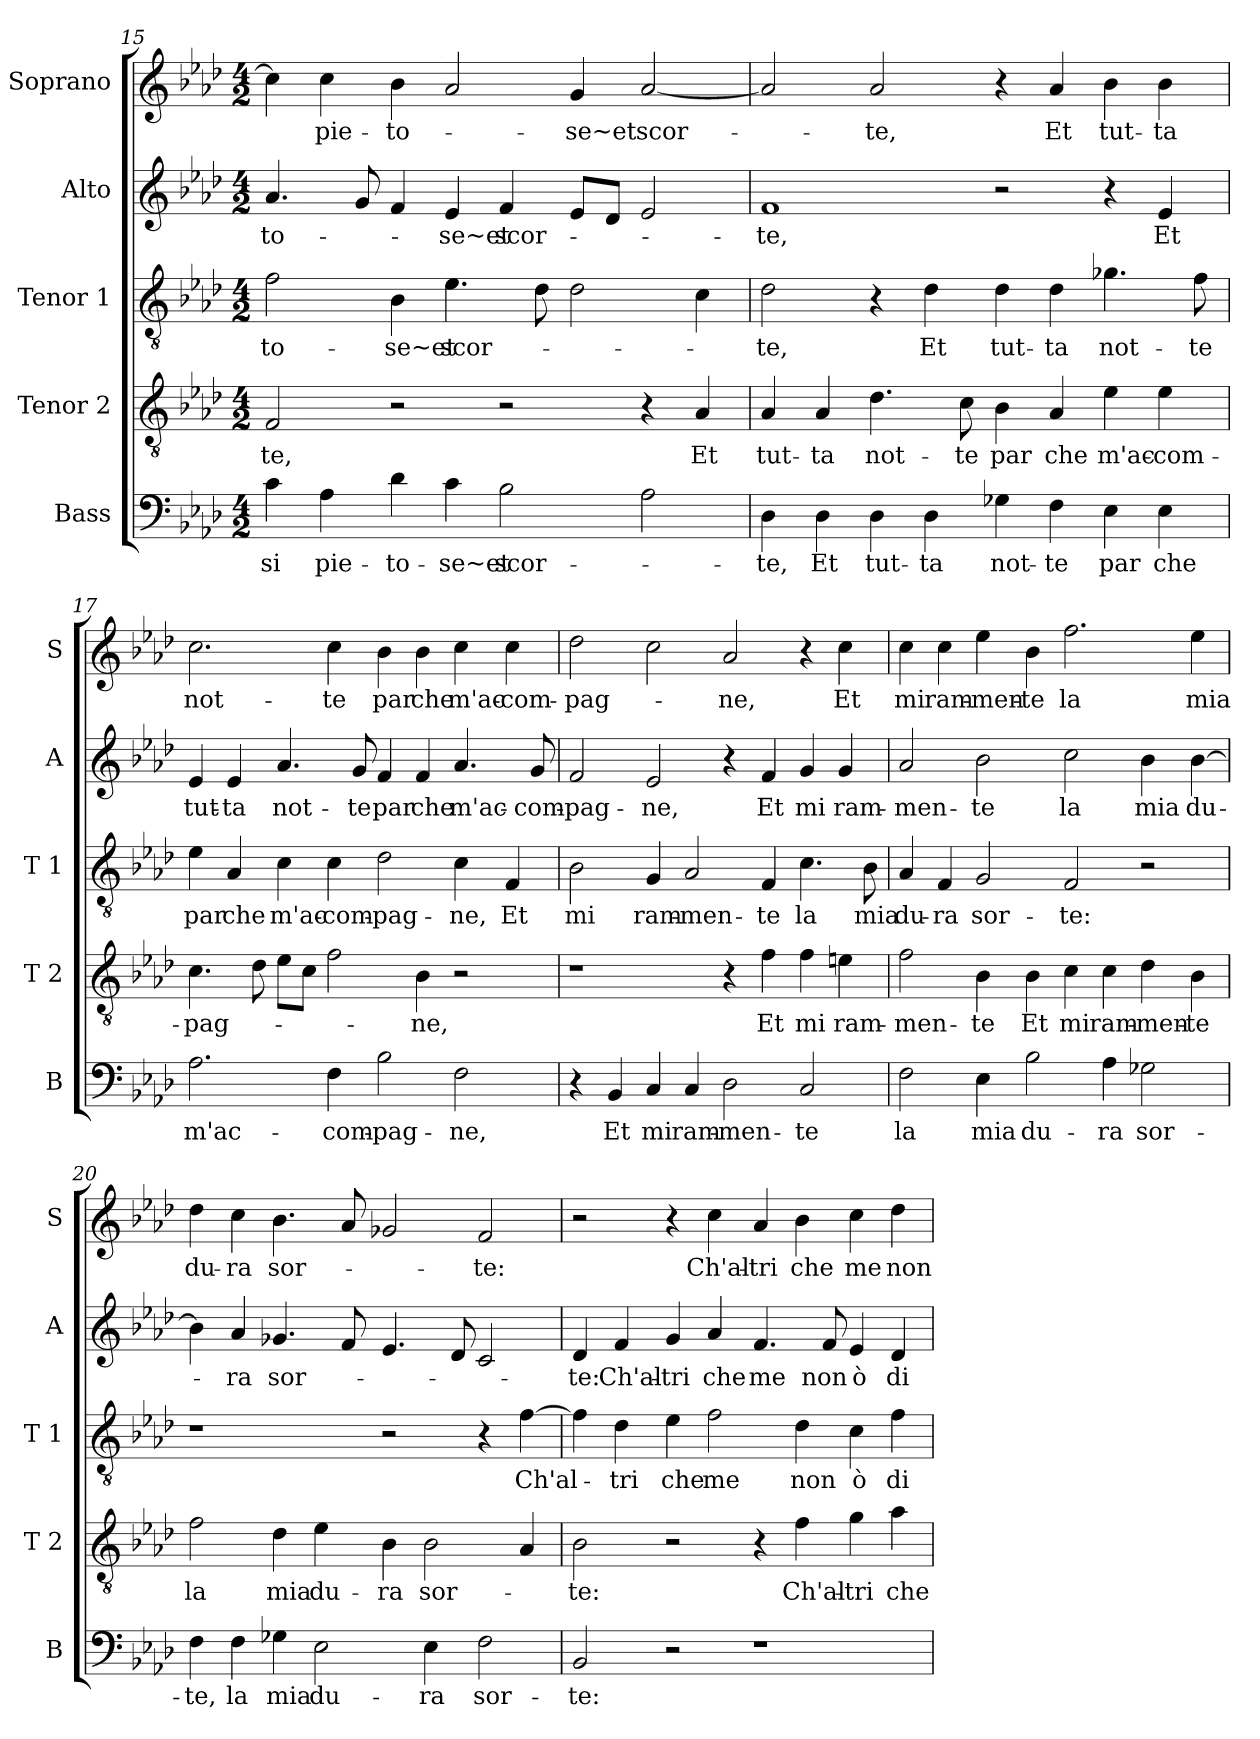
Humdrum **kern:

**kern	**text	**kern	**text	**kern	**text	**kern	**text	**kern	**text
*part5	*part5	*part4	*part4	*part3	*part3	*part2	*part2	*part1	*part1
*staff5	*staff5	*staff4	*staff4	*staff3	*staff3	*staff2	*staff2	*staff1	*staff1
*I"Bass	*	*I"Tenor 2	*	*I"Tenor 1	*	*I"Alto	*	*I"Soprano	*
*I'B	*	*I'T 2	*	*I'T 1	*	*I'A	*	*I'S	*
*clefF4	*	*clefGv2	*	*clefGv2	*	*clefG2	*	*clefG2	*
*k[b-e-a-d-]	*	*k[b-e-a-d-]	*	*k[b-e-a-d-]	*	*k[b-e-a-d-]	*	*k[b-e-a-d-]	*
*A-:	*	*A-:	*	*A-:	*	*A-:	*	*A-:	*
*M4/2	*	*M4/2	*	*M4/2	*	*M4/2	*	*M4/2	*
=15	=15	=15	=15	=15	=15	=15	=15	=15	=15
!	!LO:LY:b	!	!LO:LY:b	!	!LO:LY:b	!	!LO:LY:b	!	!
4c\	si	2F/	-te,	2f\	-to-	4.a-/	-to-	4cc\]	.
!	!LO:LY:b	!	!	!	!	!	!	!	!LO:LY:b
4A-\	pie-	.	.	.	.	.	.	4cc\	pie-
.	.	.	.	.	.	8g/	.	.	.
!	!LO:LY:b	!	!	!	!LO:LY:b	!	!	!	!LO:LY:b
4d-\	-to-	2r	.	4B-\	-se~et	4f/	.	4b-\	-to-
!	!LO:LY:b	!	!	!	!LO:LY:b	!	!LO:LY:b	!	!
4c\	-se~et	.	.	4.e-\	scor-	4e-/	-se~et	2a-/	.
!	!LO:LY:b	!	!	!	!	!	!LO:LY:b	!	!
2B-\	scor-	2r	.	.	.	4f/	scor-	.	.
.	.	.	.	8d-\	.	.	.	.	.
!	!	!	!	!	!	!	!	!	!LO:LY:b
.	.	.	.	2d-\	.	8e-/L	.	4g/	-se~et
.	.	.	.	.	.	8d-/J	.	.	.
!	!	!	!	!	!	!	!	!	!LO:LY:b
2A-\	.	4r	.	.	.	2e-/	.	[2a-/	scor-
!	!	!	!LO:LY:b	!	!	!	!	!	!
.	.	4A-/	Et	4c\	.	.	.	.	.
=16	=16	=16	=16	=16	=16	=16	=16	=16	=16
!	!LO:LY:b	!	!LO:LY:b	!	!LO:LY:b	!	!LO:LY:b	!	!
4D-\	-te,	4A-/	tut-	2d-\	-te,	1f	-te,	2a-/]	.
!	!LO:LY:b	!	!LO:LY:b	!	!	!	!	!	!
4D-\	Et	4A-/	-ta	.	.	.	.	.	.
!	!LO:LY:b	!	!LO:LY:b	!	!	!	!	!	!LO:LY:b
4D-\	tut-	4.d-\	not-	4r	.	.	.	2a-/	-te,
!	!LO:LY:b	!	!	!	!LO:LY:b	!	!	!	!
4D-\	-ta	.	.	4d-\	Et	.	.	.	.
!	!	!	!LO:LY:b	!	!	!	!	!	!
.	.	8c\	-te	.	.	.	.	.	.
!	!LO:LY:b	!	!LO:LY:b	!	!LO:LY:b	!	!	!	!
4G-X\	not-	4B-\	par	4d-\	tut-	2r	.	4r	.
!	!LO:LY:b	!	!LO:LY:b	!	!LO:LY:b	!	!	!	!LO:LY:b
4F\	-te	4A-/	che	4d-\	-ta	.	.	4a-/	Et
!	!LO:LY:b	!	!LO:LY:b	!	!LO:LY:b	!	!	!	!LO:LY:b
4E-\	par	4e-\	m'ac-	4.g-X\	not-	4r	.	4b-\	tut-
!	!LO:LY:b	!	!LO:LY:b	!	!	!	!LO:LY:b	!	!LO:LY:b
4E-\	che	4e-\	-com-	.	.	4e-/	Et	4b-\	-ta
!	!	!	!	!	!LO:LY:b	!	!	!	!
.	.	.	.	8f\	-te	.	.	.	.
!!LO:PB:g=z
=17	=17	=17	=17	=17	=17	=17	=17	=17	=17
!	!LO:LY:b	!	!LO:LY:b	!	!LO:LY:b	!	!LO:LY:b	!	!LO:LY:b
2.A-\	m'ac-	4.c\	-pag-	4e-\	par	4e-/	tut-	2.cc\	not-
!	!	!	!	!	!LO:LY:b	!	!LO:LY:b	!	!
.	.	.	.	4A-/	che	4e-/	-ta	.	.
.	.	8d-\	.	.	.	.	.	.	.
!	!	!	!	!	!LO:LY:b	!	!LO:LY:b	!	!
.	.	8e-\L	.	4c\	m'ac-	4.a-/	not-	.	.
.	.	8c\J	.	.	.	.	.	.	.
!	!LO:LY:b	!	!	!	!LO:LY:b	!	!	!	!LO:LY:b
4F\	-com-	2f\	.	4c\	-com-	.	.	4cc\	-te
!	!	!	!	!	!	!	!LO:LY:b	!	!
.	.	.	.	.	.	8g/	-te	.	.
!	!LO:LY:b	!	!	!	!LO:LY:b	!	!LO:LY:b	!	!LO:LY:b
2B-\	-pag-	.	.	2d-\	-pag-	4f/	par	4b-\	par
!	!	!	!LO:LY:b	!	!	!	!LO:LY:b	!	!LO:LY:b
.	.	4B-\	-ne,	.	.	4f/	che	4b-\	che
!	!LO:LY:b	!	!	!	!LO:LY:b	!	!LO:LY:b	!	!LO:LY:b
2F\	-ne,	2r	.	4c\	-ne,	4.a-/	m'ac-	4cc\	m'ac-
!	!	!	!	!	!LO:LY:b	!	!	!	!LO:LY:b
.	.	.	.	4F/	Et	.	.	4cc\	-com-
!	!	!	!	!	!	!	!LO:LY:b	!	!
.	.	.	.	.	.	8g/	-com-	.	.
=18	=18	=18	=18	=18	=18	=18	=18	=18	=18
!	!	!	!	!	!LO:LY:b	!	!LO:LY:b	!	!LO:LY:b
4r	.	1r	.	2B-\	mi	2f/	-pag-	2dd-\	-pag-
!	!LO:LY:b	!	!	!	!	!	!	!	!
4BB-/	Et	.	.	.	.	.	.	.	.
!	!LO:LY:b	!	!	!	!LO:LY:b	!	!LO:LY:b	!	!
4C/	mi	.	.	4G/	ram-	2e-/	-ne,	2cc\	.
!	!LO:LY:b	!	!	!	!LO:LY:b	!	!	!	!
4C/	ram-	.	.	2A-/	-men-	.	.	.	.
!	!LO:LY:b	!	!	!	!	!	!	!	!LO:LY:b
2D-\	-men-	4r	.	.	.	4r	.	2a-/	-ne,
!	!	!	!LO:LY:b	!	!LO:LY:b	!	!LO:LY:b	!	!
.	.	4f\	Et	4F/	-te	4f/	Et	.	.
!	!LO:LY:b	!	!LO:LY:b	!	!LO:LY:b	!	!LO:LY:b	!	!
2C/	-te	4f\	mi	4.c\	la	4g/	mi	4r	.
!	!	!	!LO:LY:b	!	!	!	!LO:LY:b	!	!LO:LY:b
.	.	4en\	ram-	.	.	4g/	ram-	4cc\	Et
!	!	!	!	!	!LO:LY:b	!	!	!	!
.	.	.	.	8B-\	mia	.	.	.	.
=19	=19	=19	=19	=19	=19	=19	=19	=19	=19
!	!LO:LY:b	!	!LO:LY:b	!	!LO:LY:b	!	!LO:LY:b	!	!LO:LY:b
2F\	la	2f\	-men-	4A-/	du-	2a-/	-men-	4cc\	mi
!	!	!	!	!	!LO:LY:b	!	!	!	!LO:LY:b
.	.	.	.	4F/	-ra	.	.	4cc\	ram-
!	!LO:LY:b	!	!LO:LY:b	!	!LO:LY:b	!	!LO:LY:b	!	!LO:LY:b
4E-\	mia	4B-\	-te	2G/	sor-	2b-\	-te	4ee-\	-men-
!	!LO:LY:b	!	!LO:LY:b	!	!	!	!	!	!LO:LY:b
2B-\	du-	4B-\	Et	.	.	.	.	4b-\	-te
!	!	!	!LO:LY:b	!	!LO:LY:b	!	!LO:LY:b	!	!LO:LY:b
.	.	4c\	mi	2F/	-te:	2cc\	la	2.ff\	la
!	!LO:LY:b	!	!LO:LY:b	!	!	!	!	!	!
4A-\	-ra	4c\	ram-	.	.	.	.	.	.
!	!LO:LY:b	!	!LO:LY:b	!	!	!	!LO:LY:b	!	!
2G-X\	sor-	4d-\	-men-	2r	.	4b-\	mia	.	.
!	!	!	!LO:LY:b	!	!	!	!LO:LY:b	!	!LO:LY:b
.	.	4B-\	-te	.	.	[4b-\	du-	4ee-\	mia
!!LO:LB:g=z
=20	=20	=20	=20	=20	=20	=20	=20	=20	=20
!	!LO:LY:b	!	!LO:LY:b	!	!	!	!	!	!LO:LY:b
4F\	-te,	2f\	la	1r	.	4b-\]	.	4dd-\	du-
!	!LO:LY:b	!	!	!	!	!	!LO:LY:b	!	!LO:LY:b
4F\	la	.	.	.	.	4a-/	-ra	4cc\	-ra
!	!LO:LY:b	!	!LO:LY:b	!	!	!	!LO:LY:b	!	!LO:LY:b
4G-X\	mia	4d-\	mia	.	.	4.g-X/	sor-	4.b-\	sor-
!	!LO:LY:b	!	!LO:LY:b	!	!	!	!	!	!
2E-\	du-	4e-\	du-	.	.	.	.	.	.
.	.	.	.	.	.	8f/	.	8a-/	.
!	!	!	!LO:LY:b	!	!	!	!	!	!
.	.	4B-\	-ra	2r	.	4.e-/	.	2g-X/	.
!	!LO:LY:b	!	!LO:LY:b	!	!	!	!	!	!
4E-\	-ra	2B-\	sor-	.	.	.	.	.	.
.	.	.	.	.	.	8d-/	.	.	.
!	!LO:LY:b	!	!	!	!	!	!	!	!LO:LY:b
2F\	sor-	.	.	4r	.	2c/	.	2f/	-te:
!	!	!	!	!	!LO:LY:b	!	!	!	!
.	.	4A-/	.	[4f\	Ch'al-	.	.	.	.
=21	=21	=21	=21	=21	=21	=21	=21	=21	=21
!	!LO:LY:b	!	!LO:LY:b	!	!	!	!LO:LY:b	!	!
2BB-/	-te:	2B-\	-te:	4f\]	.	4d-/	-te:	2r	.
!	!	!	!	!	!LO:LY:b	!	!LO:LY:b	!	!
.	.	.	.	4d-\	-tri	4f/	Ch'al-	.	.
!	!	!	!	!	!LO:LY:b	!	!LO:LY:b	!	!
2r	.	2r	.	4e-\	che	4g/	-tri	4r	.
!	!	!	!	!	!LO:LY:b	!	!LO:LY:b	!	!LO:LY:b
.	.	.	.	2f\	me	4a-/	che	4cc\	Ch'al-
!	!	!	!	!	!	!	!LO:LY:b	!	!LO:LY:b
1r	.	4r	.	.	.	4.f/	me	4a-/	-tri
!	!	!	!LO:LY:b	!	!LO:LY:b	!	!	!	!LO:LY:b
.	.	4f\	Ch'al-	4d-\	non	.	.	4b-\	che
!	!	!	!	!	!	!	!LO:LY:b	!	!
.	.	.	.	.	.	8f/	non	.	.
!	!	!	!LO:LY:b	!	!LO:LY:b	!	!LO:LY:b	!	!LO:LY:b
.	.	4g\	-tri	4c\	ò	4e-/	ò	4cc\	me
!	!	!	!LO:LY:b	!	!LO:LY:b	!	!LO:LY:b	!	!LO:LY:b
.	.	4a-\	che	4f\	di	4d-/	di	4dd-\	non
=	=	=	=	=	=	=	=	=	=
*-	*-	*-	*-	*-	*-	*-	*-	*-	*-
